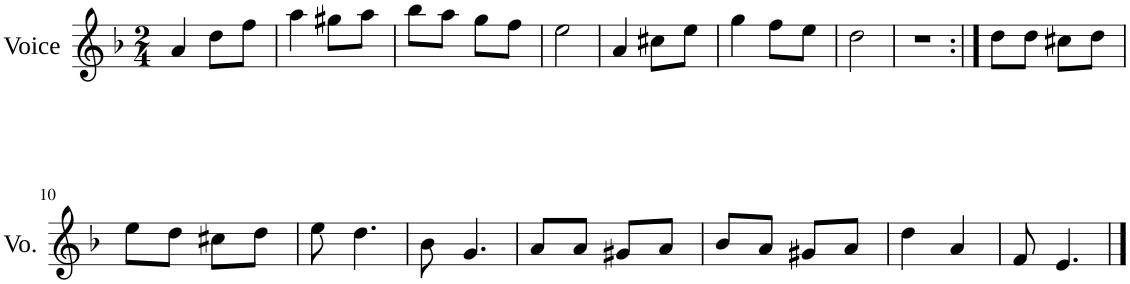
**kern
*part1
*staff1
*I"Voice
*I'Vo.
*clefG2
*k[b-]
*M2/4
=1
4a/
8dd\L
8ff\J
=2
4aa\
8gg#X\L
8aa\J
=3
8bb-\L
8aa\J
8gg\L
8ff\J
=4
2ee\
=5
4a/
8cc#X\L
8ee\J
=6
4gg\
8ff\L
8ee\J
=7
2dd\
=8
2r
=9:|!
8dd\L
8dd\J
8cc#X\L
8dd\J
!!LO:LB:g=z
=10
8ee\L
8dd\J
8cc#X\L
8dd\J
=11
8ee\
4.dd\
=12
8b-\
4.g/
=13
8a/L
8a/J
8g#X/L
8a/J
=14
8b-/L
8a/J
8g#X/L
8a/J
=15
4dd\
4a/
=16
8f/
4.e/
==
*-
